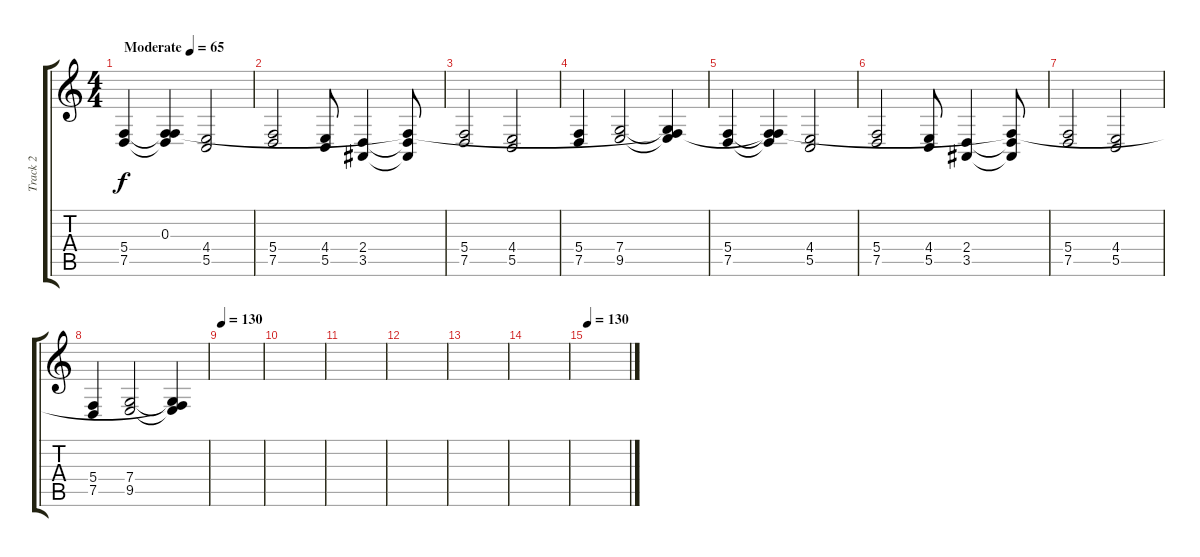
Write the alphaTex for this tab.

\track ("Track 2" "Track 2") {instrument synthstrings1}
\staff {score tabs}
\tuning (D4 A3 F3 C3 G2 C2) {hide}
\ts (4 4)
\tempo (65 "Moderate")
\clef g2
\ks c
(5.4 7.5).4{dy f instrument synthstrings1} (0.3 5.4{t} 7.5{t}).4 (4.4 5.5).2 |
(5.4 7.5).2 (4.4 5.5).8 (2.4 3.5).4 (0.3{t} 2.4{t} 3.5{t}).8 |
(5.4 7.5).2 (4.4 5.5).2 |
(5.4 7.5).4 (7.4 9.5).2 (0.3{t} 7.4{t} 9.5{t}).4 |
(5.4 7.5).4 (0.3{t} 5.4{t} 7.5{t}).4 (4.4 5.5).2 |
(5.4 7.5).2 (4.4 5.5).8 (2.4 3.5).4 (0.3{t} 2.4{t} 3.5{t}).8 |
(5.4 7.5).2 (4.4 5.5).2 |
(5.4 7.5).4 (7.4 9.5).2 (0.3{t} 7.4{t} 9.5{t}).4 |
\tempo 130
|
|
|
|
|
|
\tempo 130
